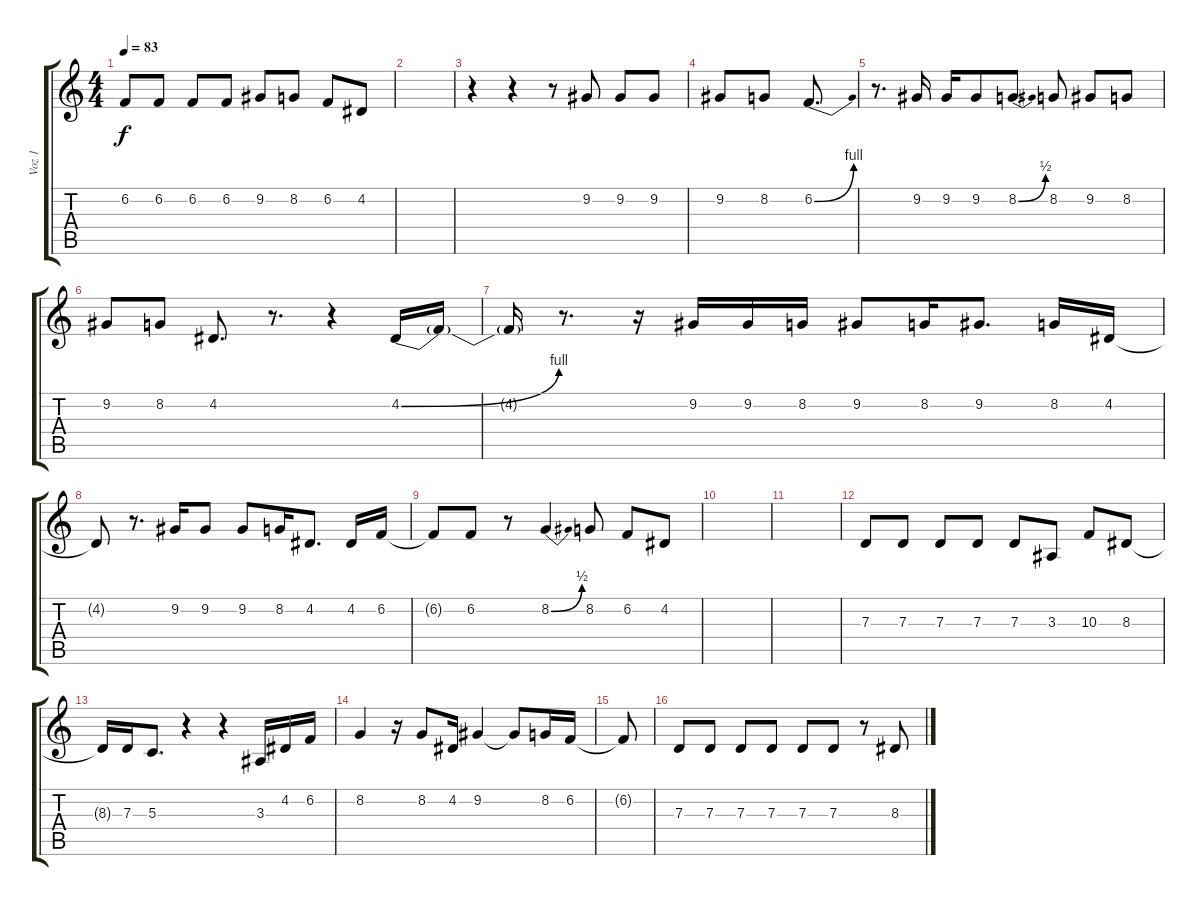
\track ("Voz 1" "Voz 1") {instrument tangoaccordion}
\staff {score tabs}
\tuning (E4 B3 G3 D3 A2 E2) {hide}
\ts (4 4)
\tempo 83
\clef g2
\ks c
6.2.8{dy f} 6.2.8 6.2.8 6.2.8 9.2.8 8.2.8 6.2.8 4.2.8 |
|
r.4 r.4 r.8 9.2.8 9.2.8 9.2.8 |
9.2.8 8.2.8 6.2{be (bend 0 0 60 4)}.8{d} |
r.8{d} 9.2.16 9.2.16 9.2.8 8.2{be (bend 0 0 60 2)}.8{d} 8.2.8 9.2.8 8.2.8 |
9.2.8 8.2.8 4.2.8{d} r.8{d} r.4 4.2{be (bend 0 0 60 4)}.16 4.2{t}.16 |
4.2{t}.16 r.8{d} r.16 9.2.16 9.2.16 8.2.16 9.2.8 8.2.16 9.2.8{d} 8.2.16 4.2.16 |
4.2{t}.8 r.8{d} 9.2.16 9.2.8 9.2.8 8.2.16 4.2.8{d} 4.2.16 6.2.16 |
6.2{t}.8 6.2.8 r.8 8.2{be (bend 0 0 60 2)}.4 8.2.8 6.2.8 4.2.8 |
|
|
7.3.8 7.3.8 7.3.8 7.3.8 7.3.8 3.3.8 10.3.8 8.3.8 |
8.3{t}.16 7.3.16 5.3.8{d} r.4 r.4 3.3.16 4.2.16 6.2.16 |
8.2.4 r.16 8.2.8 4.2.16 9.2.4 9.2{t}.8 8.2.16 6.2.16 |
6.2{t}.8 |
7.3.8 7.3.8 7.3.8 7.3.8 7.3.8 7.3.8 r.8 8.3.8
